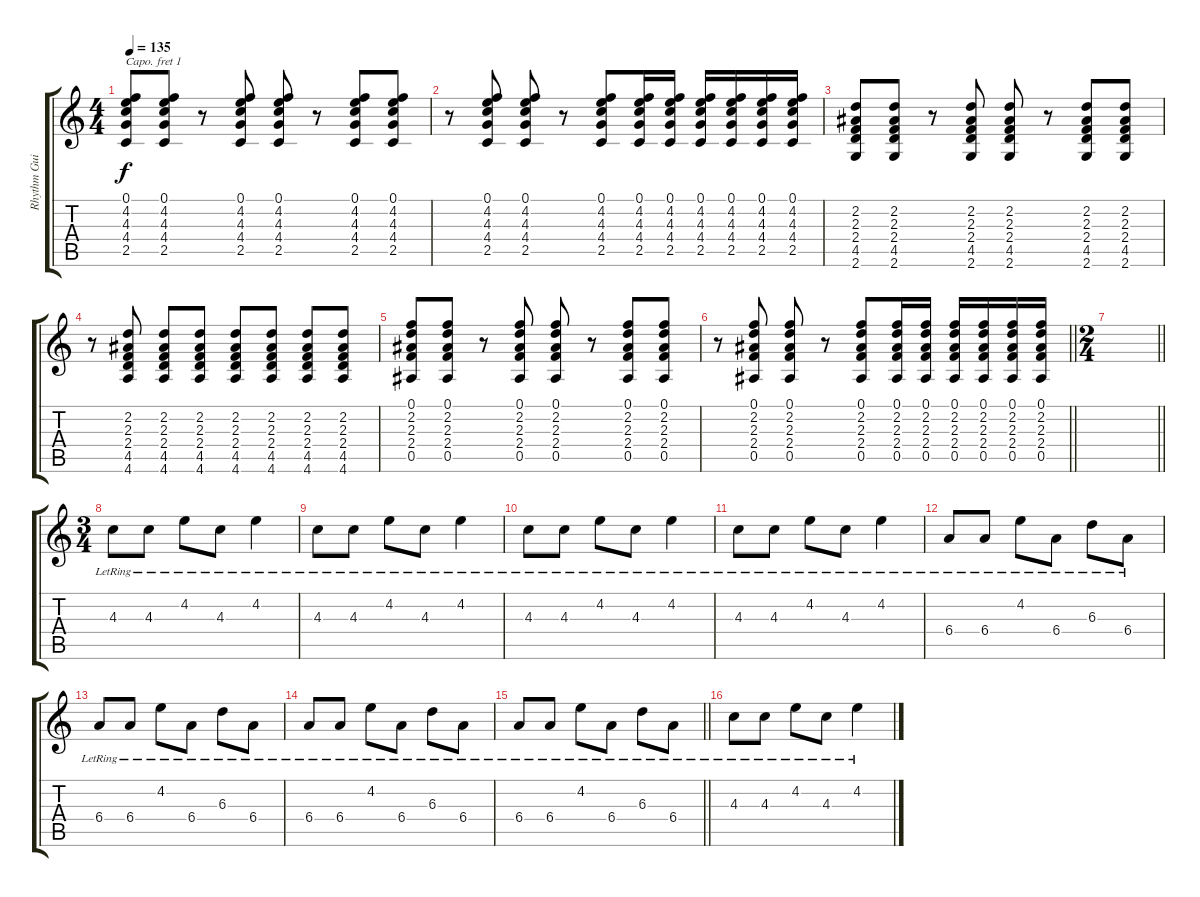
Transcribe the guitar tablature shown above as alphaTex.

\track ("Rhythm Guitar" "Rhythm Gui") {instrument electricguitarclean}
\staff {score tabs}
\capo 1
\tuning (E4 B3 G3 D3 A2 E2) {hide}
\ts (4 4)
\tempo 135
\clef g2
\ks c
(0.1 4.2 4.3 4.4 2.5).8{dy f} (0.1 4.2 4.3 4.4 2.5).8 r.8 (0.1 4.2 4.3 4.4 2.5).8 (0.1 4.2 4.3 4.4 2.5).8 r.8 (0.1 4.2 4.3 4.4 2.5).8 (0.1 4.2 4.3 4.4 2.5).8 |
r.8 (0.1 4.2 4.3 4.4 2.5).8 (0.1 4.2 4.3 4.4 2.5).8 r.8 (0.1 4.2 4.3 4.4 2.5).8 (0.1 4.2 4.3 4.4 2.5).16 (0.1 4.2 4.3 4.4 2.5).16 (0.1 4.2 4.3 4.4 2.5).16 (0.1 4.2 4.3 4.4 2.5).16 (0.1 4.2 4.3 4.4 2.5).16 (0.1 4.2 4.3 4.4 2.5).16 |
(2.2 2.3 2.4 4.5 2.6).8 (2.2 2.3 2.4 4.5 2.6).8 r.8 (2.2 2.3 2.4 4.5 2.6).8 (2.2 2.3 2.4 4.5 2.6).8 r.8 (2.2 2.3 2.4 4.5 2.6).8 (2.2 2.3 2.4 4.5 2.6).8 |
r.8 (2.2 2.3 2.4 4.5 4.6).8 (2.2 2.3 2.4 4.5 4.6).8 (2.2 2.3 2.4 4.5 4.6).8 (2.2 2.3 2.4 4.5 4.6).8 (2.2 2.3 2.4 4.5 4.6).8 (2.2 2.3 2.4 4.5 4.6).8 (2.2 2.3 2.4 4.5 4.6).8 |
(0.1 2.2 2.3 2.4 0.5).8 (0.1 2.2 2.3 2.4 0.5).8 r.8 (0.1 2.2 2.3 2.4 0.5).8 (0.1 2.2 2.3 2.4 0.5).8 r.8 (0.1 2.2 2.3 2.4 0.5).8 (0.1 2.2 2.3 2.4 0.5).8 |
\barLineRight lightlight
r.8 (0.1 2.2 2.3 2.4 0.5).8 (0.1 2.2 2.3 2.4 0.5).8 r.8 (0.1 2.2 2.3 2.4 0.5).8 (0.1 2.2 2.3 2.4 0.5).16 (0.1 2.2 2.3 2.4 0.5).16 (0.1 2.2 2.3 2.4 0.5).16 (0.1 2.2 2.3 2.4 0.5).16 (0.1 2.2 2.3 2.4 0.5).16 (0.1 2.2 2.3 2.4 0.5).16 |
\ts (2 4)
\barLineRight lightlight
|
\ts (3 4)
4.3{lr}.8 4.3{lr}.8 4.2{lr}.8 4.3{lr}.8 4.2{lr}.4 |
4.3{lr}.8 4.3{lr}.8 4.2{lr}.8 4.3{lr}.8 4.2{lr}.4 |
4.3{lr}.8 4.3{lr}.8 4.2{lr}.8 4.3{lr}.8 4.2{lr}.4 |
4.3{lr}.8 4.3{lr}.8 4.2{lr}.8 4.3{lr}.8 4.2{lr}.4 |
6.4{lr}.8 6.4{lr}.8 4.2{lr}.8 6.4{lr}.8 6.3{lr}.8 6.4{lr}.8 |
6.4{lr}.8 6.4{lr}.8 4.2{lr}.8 6.4{lr}.8 6.3{lr}.8 6.4{lr}.8 |
6.4{lr}.8 6.4{lr}.8 4.2{lr}.8 6.4{lr}.8 6.3{lr}.8 6.4{lr}.8 |
\barLineRight lightlight
6.4{lr}.8 6.4{lr}.8 4.2{lr}.8 6.4{lr}.8 6.3{lr}.8 6.4{lr}.8 |
4.3{lr}.8 4.3{lr}.8 4.2{lr}.8 4.3{lr}.8 4.2{lr}.4
